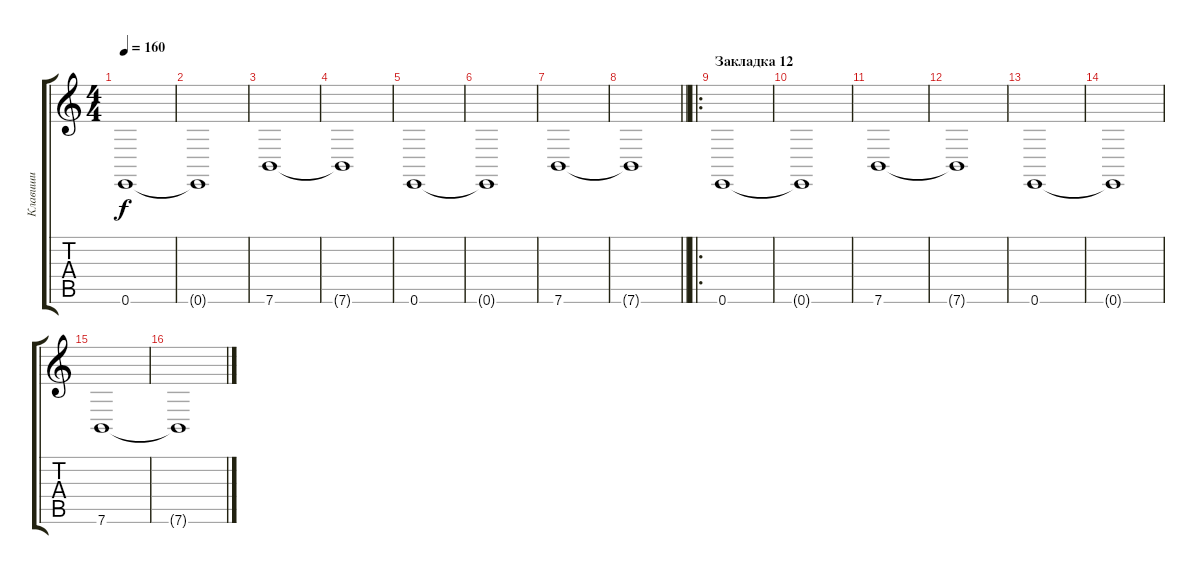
\track ("Клавиши" "Клавиши") {instrument choiraahs}
\staff {score tabs}
\tuning (E4 B3 G3 D3 A2 E2) {hide}
\ts (4 4)
\tempo 160
\clef g2
\ks c
0.6.1{dy f} |
0.6{t}.1 |
7.6.1 |
7.6{t}.1 |
0.6.1 |
0.6{t}.1 |
7.6.1 |
\barLineRight lightlight
7.6{t}.1 |
\ro
\section ("" "Закладка 12")
0.6.1{volume 5} |
0.6{t}.1 |
7.6.1 |
7.6{t}.1 |
0.6.1 |
0.6{t}.1 |
7.6.1 |
7.6{t}.1
